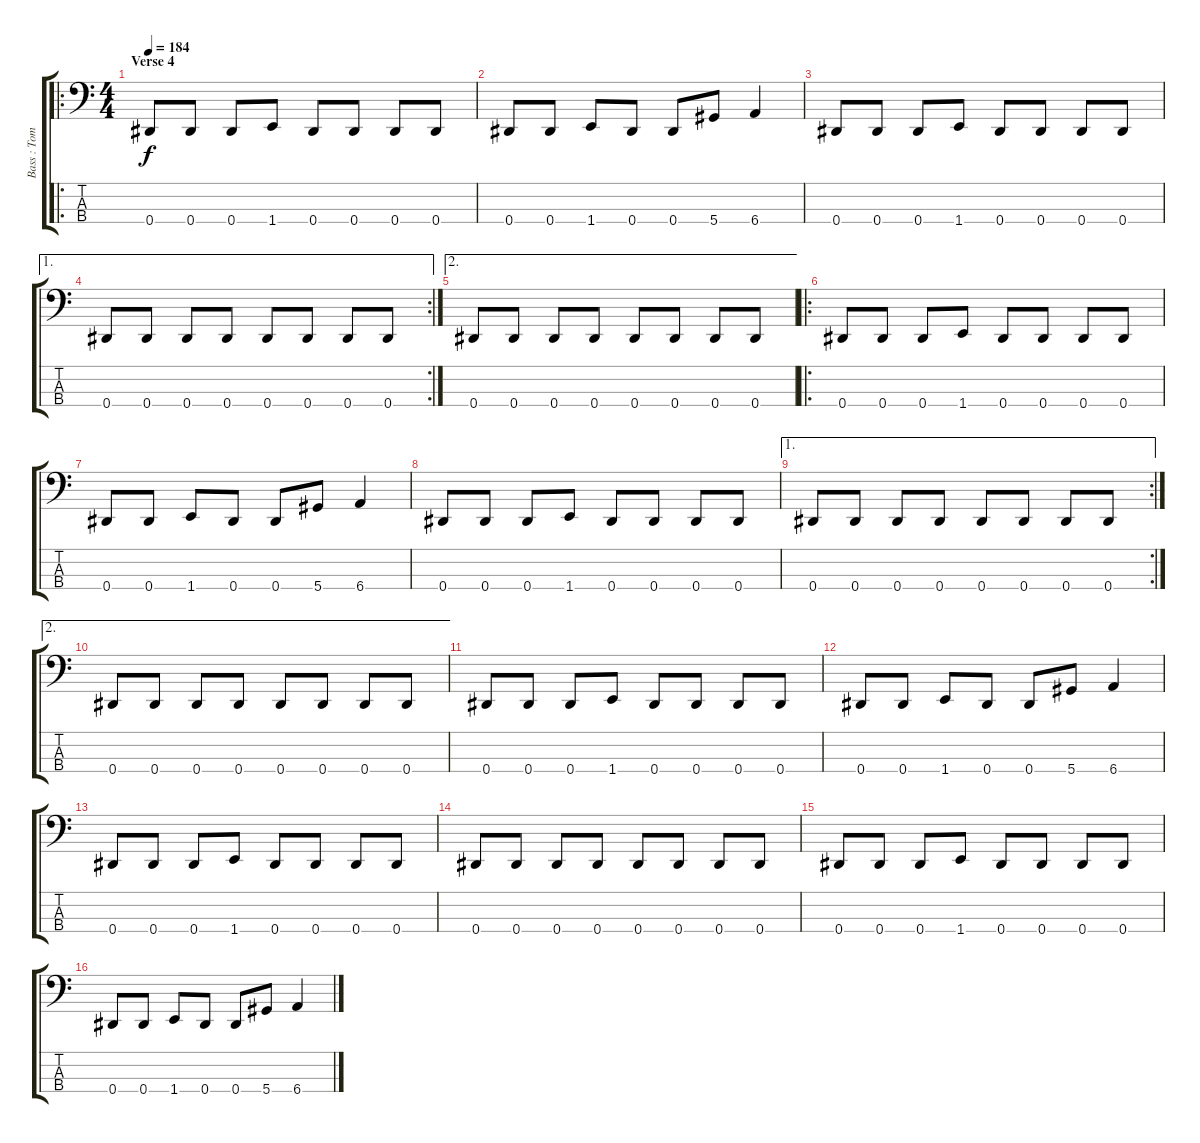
\track ("Bass : Tom Araya" "Bass : Tom") {instrument electricbasspick}
\staff {score tabs}
\tuning (Gb2 Db2 Ab1 Eb1) {hide}
\ro
\ts (4 4)
\section ("" "Verse 4")
\tempo 184
\clef f4
\ks c
0.4.8{dy f} 0.4.8 0.4.8 1.4.8 0.4.8 0.4.8 0.4.8 0.4.8 |
0.4.8 0.4.8 1.4.8 0.4.8 0.4.8 5.4.8 6.4.4 |
0.4.8 0.4.8 0.4.8 1.4.8 0.4.8 0.4.8 0.4.8 0.4.8 |
\ae 1
\rc 2
0.4.8 0.4.8 0.4.8 0.4.8 0.4.8 0.4.8 0.4.8 0.4.8 |
\ae 2
0.4.8 0.4.8 0.4.8 0.4.8 0.4.8 0.4.8 0.4.8 0.4.8 |
\ro
0.4.8 0.4.8 0.4.8 1.4.8 0.4.8 0.4.8 0.4.8 0.4.8 |
0.4.8 0.4.8 1.4.8 0.4.8 0.4.8 5.4.8 6.4.4 |
0.4.8 0.4.8 0.4.8 1.4.8 0.4.8 0.4.8 0.4.8 0.4.8 |
\ae 1
\rc 2
0.4.8 0.4.8 0.4.8 0.4.8 0.4.8 0.4.8 0.4.8 0.4.8 |
\ae 2
0.4.8 0.4.8 0.4.8 0.4.8 0.4.8 0.4.8 0.4.8 0.4.8 |
0.4.8 0.4.8 0.4.8 1.4.8 0.4.8 0.4.8 0.4.8 0.4.8 |
0.4.8 0.4.8 1.4.8 0.4.8 0.4.8 5.4.8 6.4.4 |
0.4.8 0.4.8 0.4.8 1.4.8 0.4.8 0.4.8 0.4.8 0.4.8 |
0.4.8 0.4.8 0.4.8 0.4.8 0.4.8 0.4.8 0.4.8 0.4.8 |
0.4.8 0.4.8 0.4.8 1.4.8 0.4.8 0.4.8 0.4.8 0.4.8 |
0.4.8 0.4.8 1.4.8 0.4.8 0.4.8 5.4.8 6.4.4
